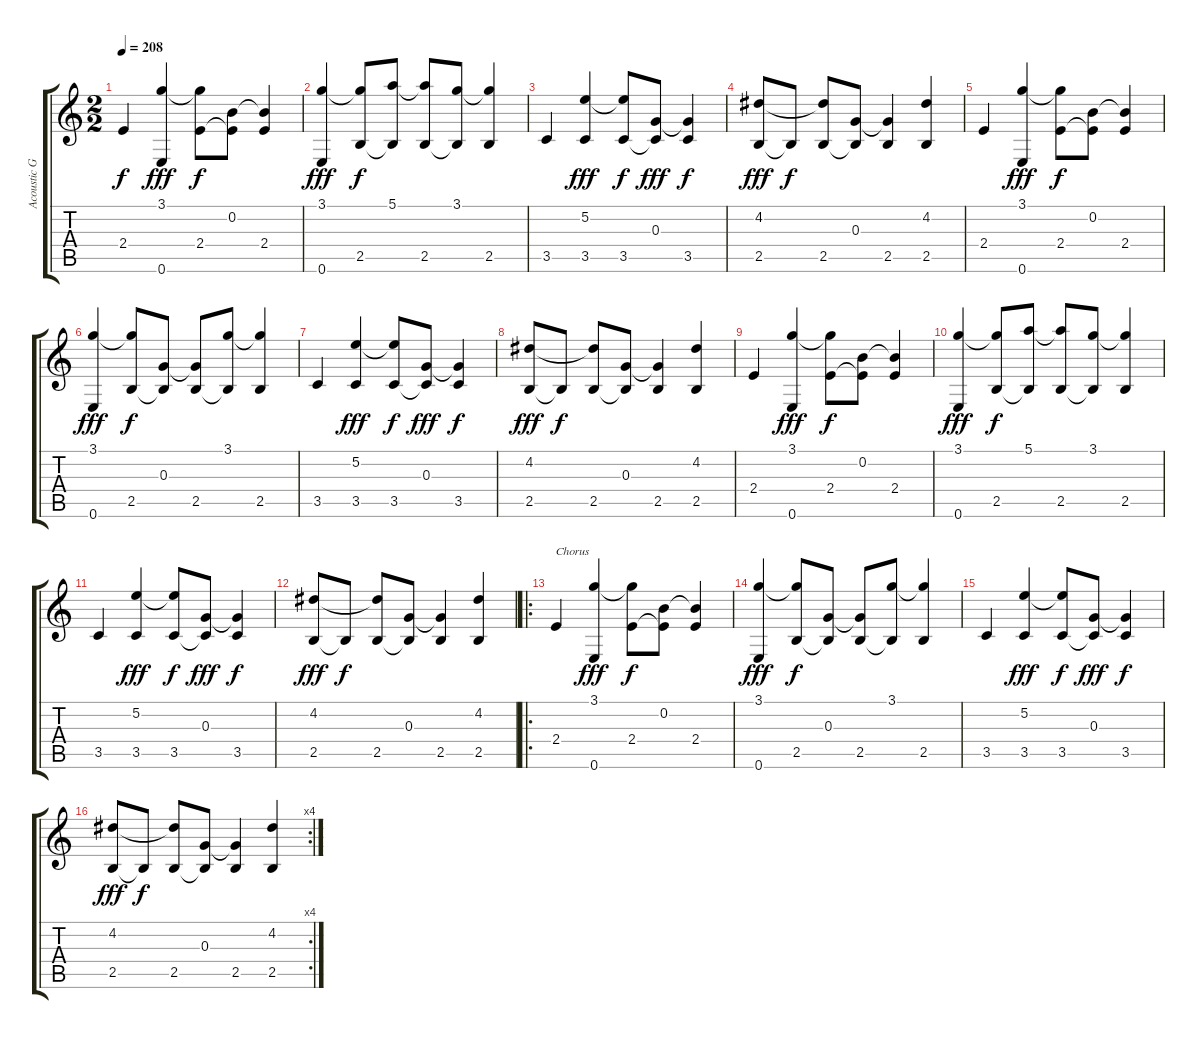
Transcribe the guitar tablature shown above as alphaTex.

\track ("Acoustic Guitar" "Acoustic G") {instrument acousticguitarsteel}
\staff {score tabs}
\tuning (E4 B3 G3 D3 A2 E2) {hide}
\ts (2 2)
\tempo 208
\clef g2
\ks c
2.4.4{dy f} (3.1 0.6).4{dy fff} (3.1{t} 2.4).8{dy f} (0.2 2.4{t}).8 (0.2{t} 2.4).4 |
(3.1 0.6).4{dy fff} (3.1{t} 2.5).8{dy f} (5.1 2.5{t}).8 (5.1{t} 2.5).8 (3.1 2.5{t}).8 (3.1{t} 2.5).4 |
3.5.4 (5.2 3.5).4{dy fff} (5.2{t} 3.5).8{dy f} (0.3 3.5{t}).8{dy fff} (0.3{t} 3.5).4{dy f} |
(4.2 2.5).8{dy fff} 2.5{t}.8{dy f} (4.2{t} 2.5).8 (0.3 2.5{t}).8 (0.3{t} 2.5).4 (4.2 2.5).4 |
2.4.4 (3.1 0.6).4{dy fff} (3.1{t} 2.4).8{dy f} (0.2 2.4{t}).8 (0.2{t} 2.4).4 |
(3.1 0.6).4{dy fff} (3.1{t} 2.5).8{dy f} (0.3 2.5{t}).8 (0.3{t} 2.5).8 (3.1 2.5{t}).8 (3.1{t} 2.5).4 |
3.5.4 (5.2 3.5).4{dy fff} (5.2{t} 3.5).8{dy f} (0.3 3.5{t}).8{dy fff} (0.3{t} 3.5).4{dy f} |
(4.2 2.5).8{dy fff} 2.5{t}.8{dy f} (4.2{t} 2.5).8 (0.3 2.5{t}).8 (0.3{t} 2.5).4 (4.2 2.5).4 |
2.4.4 (3.1 0.6).4{dy fff} (3.1{t} 2.4).8{dy f} (0.2 2.4{t}).8 (0.2{t} 2.4).4 |
(3.1 0.6).4{dy fff} (3.1{t} 2.5).8{dy f} (5.1 2.5{t}).8 (5.1{t} 2.5).8 (3.1 2.5{t}).8 (3.1{t} 2.5).4 |
3.5.4 (5.2 3.5).4{dy fff} (5.2{t} 3.5).8{dy f} (0.3 3.5{t}).8{dy fff} (0.3{t} 3.5).4{dy f} |
(4.2 2.5).8{dy fff} 2.5{t}.8{dy f} (4.2{t} 2.5).8 (0.3 2.5{t}).8 (0.3{t} 2.5).4 (4.2 2.5).4 |
\ro
2.4.4{txt "Chorus"} (3.1 0.6).4{dy fff} (3.1{t} 2.4).8{dy f} (0.2 2.4{t}).8 (0.2{t} 2.4).4 |
(3.1 0.6).4{dy fff} (3.1{t} 2.5).8{dy f} (0.3 2.5{t}).8 (0.3{t} 2.5).8 (3.1 2.5{t}).8 (3.1{t} 2.5).4 |
3.5.4 (5.2 3.5).4{dy fff} (5.2{t} 3.5).8{dy f} (0.3 3.5{t}).8{dy fff} (0.3{t} 3.5).4{dy f} |
\rc 4
(4.2 2.5).8{dy fff} 2.5{t}.8{dy f} (4.2{t} 2.5).8 (0.3 2.5{t}).8 (0.3{t} 2.5).4 (4.2 2.5).4
